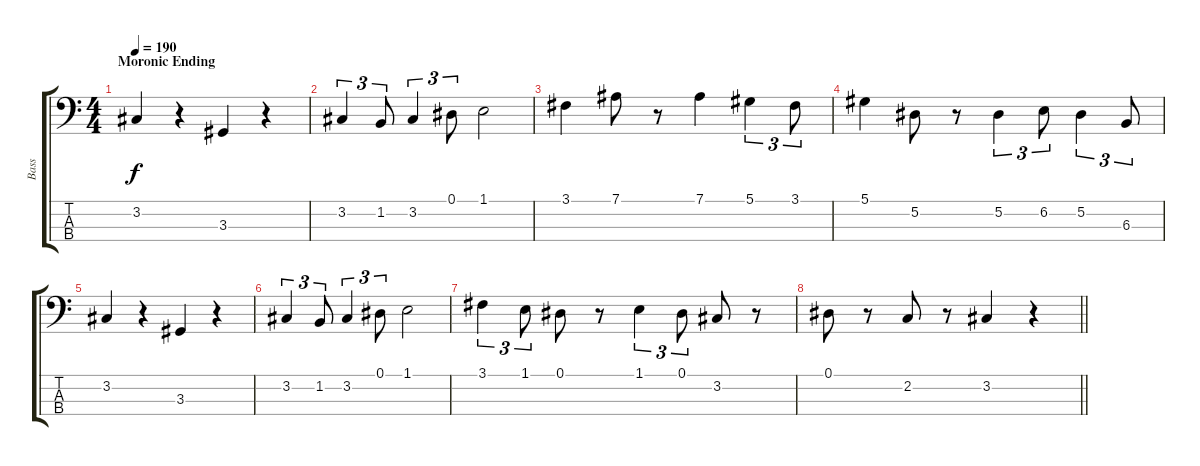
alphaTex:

\track ("Bass" "Bass") {instrument electricbasspick}
\staff {score tabs}
\tuning (Eb2 Bb1 F1 C1) {hide}
\ts (4 4)
\section ("" "Moronic Ending")
\tempo 190
\clef f4
\ks c
3.2.4{dy f} r.4 3.3.4 r.4 |
3.2.4{tu (3 2)} 1.2.8{tu (3 2)} 3.2.4{tu (3 2)} 0.1.8{tu (3 2)} 1.1.2 |
3.1.4 7.1.8 r.8 7.1.4 5.1.4{tu (3 2)} 3.1.8{tu (3 2)} |
5.1.4 5.2.8 r.8 5.2.4{tu (3 2)} 6.2.8{tu (3 2)} 5.2.4{tu (3 2)} 6.3.8{tu (3 2)} |
3.2.4 r.4 3.3.4 r.4 |
3.2.4{tu (3 2)} 1.2.8{tu (3 2)} 3.2.4{tu (3 2)} 0.1.8{tu (3 2)} 1.1.2 |
3.1.4{tu (3 2)} 1.1.8{tu (3 2)} 0.1.8 r.8 1.1.4{tu (3 2)} 0.1.8{tu (3 2)} 3.2.8 r.8 |
\barLineRight lightlight
0.1.8 r.8 2.2.8 r.8 3.2.4 r.4
